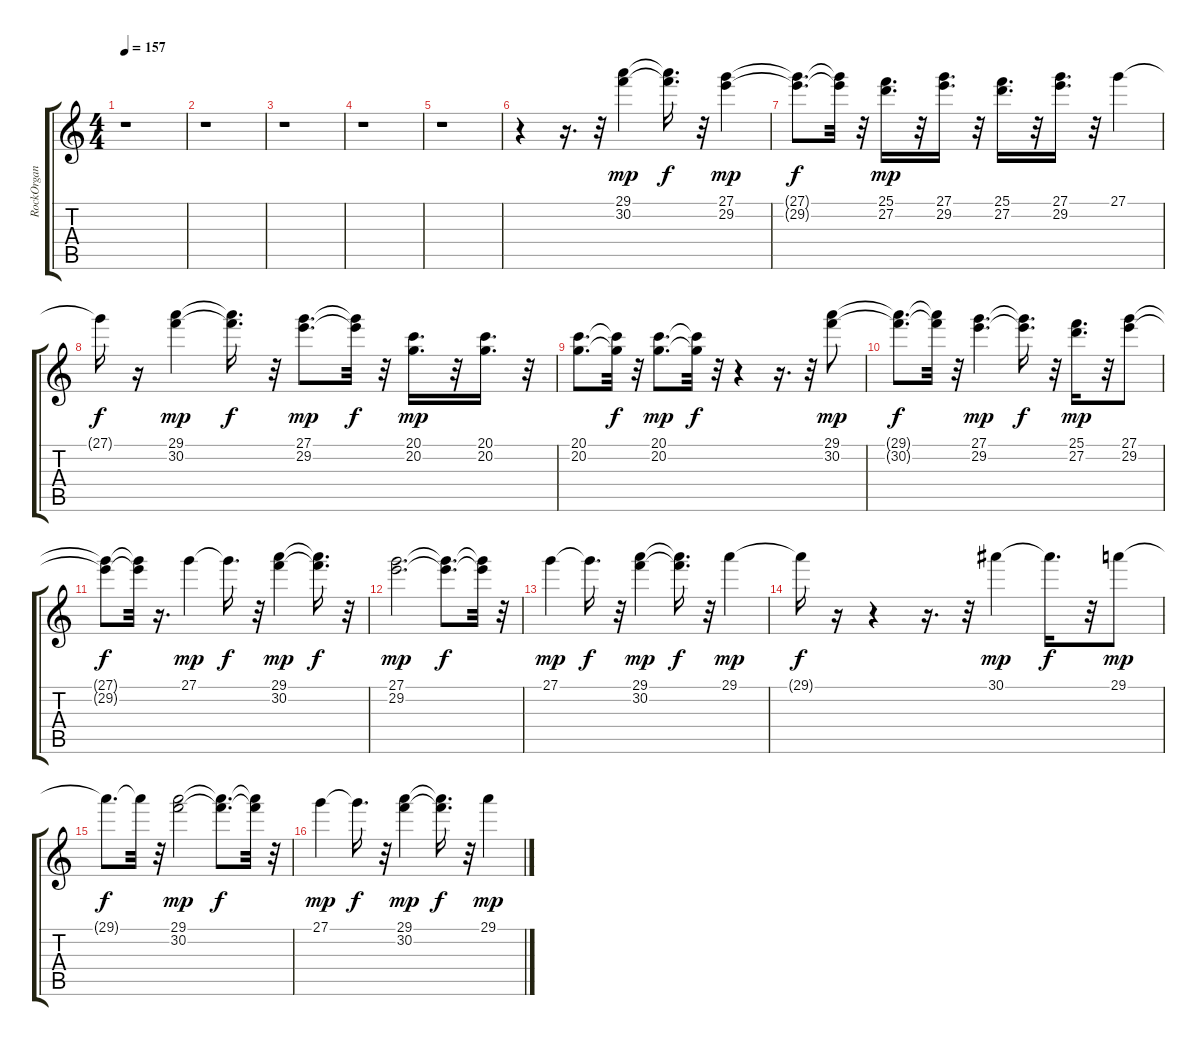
\track ("RockOrgan           " "RockOrgan ") {instrument rockorgan}
\staff {score tabs}
\tuning (E4 B3 G3 D3 A2 E2) {hide}
\ts (4 4)
\tempo 157
\clef g2
\ks c
r.1{dy mp} |
r.1 |
r.1 |
r.1 |
r.1 |
r.4{instrument rockorgan} r.16{d} r.32 (29.1 30.2).4 (29.1{t} 30.2{t}).16{d dy f} r.32 (27.1 29.2).4{dy mp} |
(27.1{t} 29.2{t}).8{d dy f} (27.1{t} 29.2{t}).32 r.32 (25.1 27.2).16{d dy mp} r.32 (27.1 29.2).16{d} r.32 (25.1 27.2).16{d} r.32 (27.1 29.2).16{d} r.32 27.1.4 |
27.1{t}.16{dy f} r.16 (29.1 30.2).4{dy mp} (29.1{t} 30.2{t}).16{d dy f} r.32 (27.1 29.2).8{d dy mp} (27.1{t} 29.2{t}).32{dy f} r.32 (20.1 20.2).16{d dy mp} r.32 (20.1 20.2).16{d} r.32 |
(20.1 20.2).8{d} (20.1{t} 20.2{t}).32{dy f} r.32 (20.1 20.2).8{d dy mp} (20.1{t} 20.2{t}).32{dy f} r.32 r.4 r.16{d} r.32 (29.1 30.2).8{dy mp} |
(29.1{t} 30.2{t}).8{d dy f} (29.1{t} 30.2{t}).32 r.32 (27.1 29.2).4{d dy mp} (27.1{t} 29.2{t}).16{d dy f} r.32 (25.1 27.2).16{d dy mp} r.32 (27.1 29.2).8 |
(27.1{t} 29.2{t}).8{dy f} (27.1{t} 29.2{t}).32 r.16{d} 27.1.4{dy mp} 27.1{t}.16{d dy f} r.32 (29.1 30.2).4{dy mp} (29.1{t} 30.2{t}).16{d dy f} r.32 |
(27.1 29.2).2{d dy mp} (27.1{t} 29.2{t}).8{d dy f} (27.1{t} 29.2{t}).32 r.32 |
27.1.4{dy mp} 27.1{t}.16{d dy f} r.32 (29.1 30.2).4{dy mp} (29.1{t} 30.2{t}).16{d dy f} r.32 29.1.4{dy mp} |
29.1{t}.16{dy f} r.16 r.4 r.16{d} r.32 30.1.4{dy mp} 30.1{t}.16{d dy f} r.32 29.1.8{dy mp} |
29.1{t}.8{d dy f} 29.1{t}.32 r.32 (29.1 30.2).2{dy mp} (29.1{t} 30.2{t}).8{d dy f} (29.1{t} 30.2{t}).32 r.32 |
27.1.4{dy mp} 27.1{t}.16{d dy f} r.32 (29.1 30.2).4{dy mp} (29.1{t} 30.2{t}).16{d dy f} r.32 29.1.4{dy mp}
